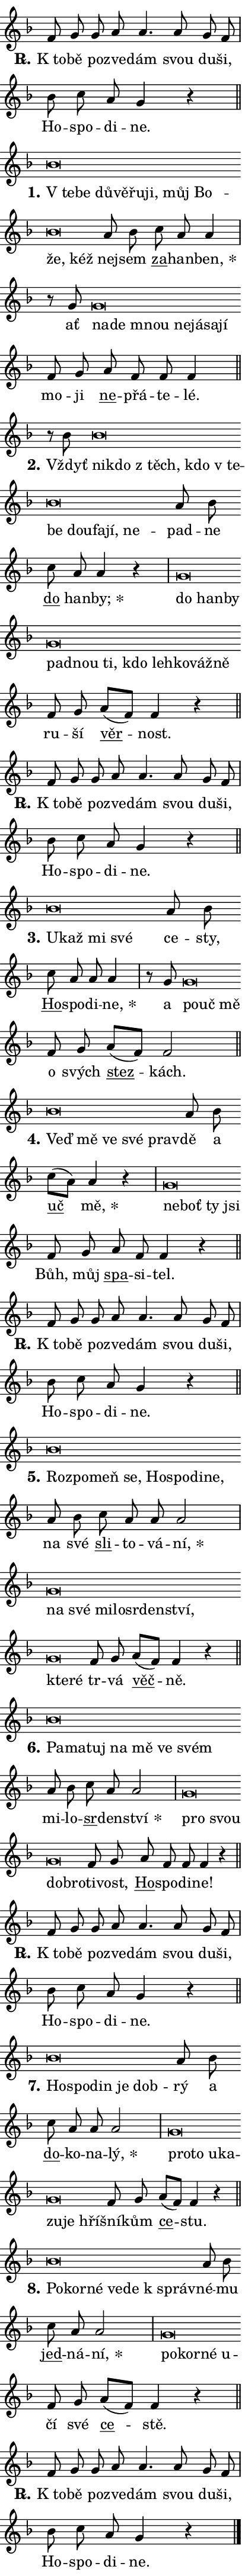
\version "2.24.0"
\header { tagline = "" }
\paper {
  indent = 0\cm
  top-margin = 0\cm
  right-margin = 0.13\cm % to fit lyric hyphens
  bottom-margin = 0\cm
  left-margin = 0\cm
  paper-width = 7\cm
  page-breaking = #ly:one-page-breaking
  system-system-spacing.basic-distance = #11
  score-system-spacing.basic-distance = #11
  ragged-last = ##f
}


%% Author: Thomas Morley
%% https://lists.gnu.org/archive/html/lilypond-user/2020-05/msg00002.html
#(define (line-position grob)
"Returns position of @var[grob} in current system:
   @code{'start}, if at first time-step
   @code{'end}, if at last time-step
   @code{'middle} otherwise
"
  (let* ((col (ly:item-get-column grob))
         (ln (ly:grob-object col 'left-neighbor))
         (rn (ly:grob-object col 'right-neighbor))
         (col-to-check-left (if (ly:grob? ln) ln col))
         (col-to-check-right (if (ly:grob? rn) rn col))
         (break-dir-left
           (and
             (ly:grob-property col-to-check-left 'non-musical #f)
             (ly:item-break-dir col-to-check-left)))
         (break-dir-right
           (and
             (ly:grob-property col-to-check-right 'non-musical #f)
             (ly:item-break-dir col-to-check-right))))
        (cond ((eqv? 1 break-dir-left) 'start)
              ((eqv? -1 break-dir-right) 'end)
              (else 'middle))))

#(define (tranparent-at-line-position vctor)
  (lambda (grob)
  "Relying on @code{line-position} select the relevant enry from @var{vctor}.
Used to determine transparency,"
    (case (line-position grob)
      ((end) (not (vector-ref vctor 0)))
      ((middle) (not (vector-ref vctor 1)))
      ((start) (not (vector-ref vctor 2))))))

noteHeadBreakVisibility =
#(define-music-function (break-visibility)(vector?)
"Makes @code{NoteHead}s transparent relying on @var{break-visibility}"
#{
  \override NoteHead.transparent =
    #(tranparent-at-line-position break-visibility)
#})

#(define delete-ledgers-for-transparent-note-heads
  (lambda (grob)
    "Reads whether a @code{NoteHead} is transparent.
If so this @code{NoteHead} is removed from @code{'note-heads} from
@var{grob}, which is supposed to be @code{LedgerLineSpanner}.
As a result ledgers are not printed for this @code{NoteHead}"
    (let* ((nhds-array (ly:grob-object grob 'note-heads))
           (nhds-list
             (if (ly:grob-array? nhds-array)
                 (ly:grob-array->list nhds-array)
                 '()))
           ;; Relies on the transparent-property being done before
           ;; Staff.LedgerLineSpanner.after-line-breaking is executed.
           ;; This is fragile ...
           (to-keep
             (remove
               (lambda (nhd)
                 (ly:grob-property nhd 'transparent #f))
               nhds-list)))
      ;; TODO find a better method to iterate over grob-arrays, similiar
      ;; to filter/remove etc for lists
      ;; For now rebuilt from scratch
      (set! (ly:grob-object grob 'note-heads)  '())
      (for-each
        (lambda (nhd)
          (ly:pointer-group-interface::add-grob grob 'note-heads nhd))
        to-keep))))

squashNotes = {
  \override NoteHead.X-extent = #'(-0.2 . 0.2)
  \override NoteHead.Y-extent = #'(-0.75 . 0)
  \override NoteHead.stencil =
    #(lambda (grob)
       (let ((pos (ly:grob-property grob 'staff-position)))
         (begin
           (if (< pos -7) (display "ERROR: Lower brevis then expected\n") (display "OK: Expected brevis position\n"))
           (if (<= pos -6) ly:text-interface::print ly:note-head::print))))
}
unSquashNotes = {
  \revert NoteHead.X-extent
  \revert NoteHead.Y-extent
  \revert NoteHead.stencil
}

hideNotes = \noteHeadBreakVisibility #begin-of-line-visible
unHideNotes = \noteHeadBreakVisibility #all-visible

% work-around for resetting accidentals
% https://lilypond.org/doc/v2.23/Documentation/notation/displaying-rhythms#unmetered-music
cadenzaMeasure = {
  \cadenzaOff
  \partial 1024 s1024
  \cadenzaOn
}

#(define-markup-command (accent layout props text) (markup?)
  "Underline accented syllable"
  (interpret-markup layout props
    #{\markup \override #'(offset . 4.3) \underline { #text }#}))

responsum = \markup \concat {
  "R" \hspace #-1.05 \path #0.1 #'((moveto 0 0.07) (lineto 0.9 0.8)) \hspace #0.05 "."
}

spaceSize = #0.6828661417322834 % exact space size for TeX Gyre Schola

\layout {
  \context {
    \Staff
    \remove "Time_signature_engraver"
    \override LedgerLineSpanner.after-line-breaking = #delete-ledgers-for-transparent-note-heads
  }
  \context {
    \Lyrics {
      \override LyricSpace.minimum-distance = \spaceSize
      \override LyricText.font-name = #"TeX Gyre Schola"
      \override LyricText.font-size = 1
      \override StanzaNumber.font-name = #"TeX Gyre Schola Bold"
      \override StanzaNumber.font-size = 1
    }
  }
  \context {
    \Score 
    \override NoteHead.text =
      #(lambda (grob) 
        (let ((pos (ly:grob-property grob 'staff-position)))
          #{\markup {
            \combine
              \halign #-0.55 \raise #(if (= pos -6) 0 0.5) \override #'(thickness . 2) \draw-line #'(3.2 . 0)
              \musicglyph "noteheads.sM1"
          }#}))
  }
}

% magnetic-lyrics.ily
%
%   written by
%     Jean Abou Samra <jean@abou-samra.fr>
%     Werner Lemberg <wl@gnu.org>
%
%   adapted by
%     Jiri Hon <jiri.hon@gmail.com>
%
% Version 2022-Apr-15

% https://www.mail-archive.com/lilypond-user@gnu.org/msg149350.html

#(define (Left_hyphen_pointer_engraver context)
   "Collect syllable-hyphen-syllable occurrences in lyrics and store
them in properties.  This engraver only looks to the left.  For
example, if the lyrics input is @code{foo -- bar}, it does the
following.

@itemize @bullet
@item
Set the @code{text} property of the @code{LyricHyphen} grob between
@q{foo} and @q{bar} to @code{foo}.

@item
Set the @code{left-hyphen} property of the @code{LyricText} grob with
text @q{foo} to the @code{LyricHyphen} grob between @q{foo} and
@q{bar}.
@end itemize

Use this auxiliary engraver in combination with the
@code{lyric-@/text::@/apply-@/magnetic-@/offset!} hook."
   (let ((hyphen #f)
         (text #f))
     (make-engraver
      (acknowledgers
       ((lyric-syllable-interface engraver grob source-engraver)
        (set! text grob)))
      (end-acknowledgers
       ((lyric-hyphen-interface engraver grob source-engraver)
        ;(when (not (grob::has-interface grob 'lyric-space-interface))
          (set! hyphen grob)));)
      ((stop-translation-timestep engraver)
       (when (and text hyphen)
         (ly:grob-set-object! text 'left-hyphen hyphen))
       (set! text #f)
       (set! hyphen #f)))))

#(define (lyric-text::apply-magnetic-offset! grob)
   "If the space between two syllables is less than the value in
property @code{LyricText@/.details@/.squash-threshold}, move the right
syllable to the left so that it gets concatenated with the left
syllable.

Use this function as a hook for
@code{LyricText@/.after-@/line-@/breaking} if the
@code{Left_@/hyphen_@/pointer_@/engraver} is active."
   (let ((hyphen (ly:grob-object grob 'left-hyphen #f)))
     (when hyphen
       (let ((left-text (ly:spanner-bound hyphen LEFT)))
         (when (grob::has-interface left-text 'lyric-syllable-interface)
           (let* ((common (ly:grob-common-refpoint grob left-text X))
                  (this-x-ext (ly:grob-extent grob common X))
                  (left-x-ext
                   (begin
                     ;; Trigger magnetism for left-text.
                     (ly:grob-property left-text 'after-line-breaking)
                     (ly:grob-extent left-text common X)))
                  ;; `delta` is the gap width between two syllables.
                  (delta (- (interval-start this-x-ext)
                            (interval-end left-x-ext)))
                  (details (ly:grob-property grob 'details))
                  (threshold (assoc-get 'squash-threshold details 0.2)))
             (when (< delta threshold)
               (let* (;; We have to manipulate the input text so that
                      ;; ligatures crossing syllable boundaries are not
                      ;; disabled.  For languages based on the Latin
                      ;; script this is essentially a beautification.
                      ;; However, for non-Western scripts it can be a
                      ;; necessity.
                      (lt (ly:grob-property left-text 'text))
                      (rt (ly:grob-property grob 'text))
                      (is-space (grob::has-interface hyphen 'lyric-space-interface))
                      (space (if is-space " " ""))
                      (extra-delta (if is-space spaceSize 0))
                      ;; Append new syllable.
                      (ltrt-space (if (and (string? lt) (string? rt))
                                (string-append lt space rt)
                                (make-concat-markup (list lt space rt))))
                      ;; Right-align `ltrt` to the right side.
                      (ltrt-space-markup (grob-interpret-markup
                               grob
                               (make-translate-markup
                                (cons (interval-length this-x-ext) 0)
                                (make-right-align-markup ltrt-space)))))
                 (begin
                   ;; Don't print `left-text`.
                   (ly:grob-set-property! left-text 'stencil #f)
                   ;; Set text and stencil (which holds all collected
                   ;; syllables so far) and shift it to the left.
                   (ly:grob-set-property! grob 'text ltrt-space)
                   (ly:grob-set-property! grob 'stencil ltrt-space-markup)
                   (ly:grob-translate-axis! grob (- (- delta extra-delta)) X))))))))))


#(define (lyric-hyphen::displace-bounds-first grob)
   ;; Make very sure this callback isn't triggered too early.
   (let ((left (ly:spanner-bound grob LEFT))
         (right (ly:spanner-bound grob RIGHT)))
     (ly:grob-property left 'after-line-breaking)
     (ly:grob-property right 'after-line-breaking)
     (ly:lyric-hyphen::print grob)))

squashThreshold = #0.4

\layout {
  \context {
    \Lyrics
    \consists #Left_hyphen_pointer_engraver
    \override LyricText.after-line-breaking =
      #lyric-text::apply-magnetic-offset!
    \override LyricHyphen.stencil = #lyric-hyphen::displace-bounds-first
    \override LyricText.details.squash-threshold = \squashThreshold
    \override LyricHyphen.minimum-distance = 0
    \override LyricHyphen.minimum-length = \squashThreshold
  }
}

squashText = \override LyricText.details.squash-threshold = 9999
unSquashText = \override LyricText.details.squash-threshold = \squashThreshold

leftText = \override LyricText.self-alignment-X = #LEFT
unLeftText = \revert LyricText.self-alignment-X

starOffset = #(lambda (grob) 
                (let ((x_offset (ly:self-alignment-interface::aligned-on-x-parent grob)))
                  (if (= x_offset 0) 0 (+ x_offset 1.2))))

star = #(define-music-function (syllable)(string?)
"Append star separator at the end of a syllable"
#{
  \once \override LyricText.X-offset = #starOffset
  \lyricmode { \markup {
    #syllable
    \override #'((font-name . "TeX Gyre Schola Bold")) \hspace #0.2 \lower #0.65 \larger "*"
  } }
#})

starAccent = #(define-music-function (syllable)(string?)
"Append star separator at the end of a syllable and make accent"
#{
  \once \override LyricText.X-offset = #starOffset
  \lyricmode { \markup {
    \accent #syllable
    \override #'((font-name . "TeX Gyre Schola Bold")) \hspace #0.2 \lower #0.65 \larger "*"
  } }
#})

breath = #(define-music-function (syllable)(string?)
"Append breathing indicator at the end of a syllable"
#{
  \lyricmode { \markup { #syllable "+" } }
#})

optionalBreath = #(define-music-function (syllable)(string?)
"Append optional breathing indicator at the end of a syllable"
#{
  \lyricmode { \markup { #syllable "(+)" } }
#})


\score {
    <<
        \new Voice = "melody" { \cadenzaOn \key f \major \relative { f'8 g g a a4. a8 g f \cadenzaMeasure \bar "|" bes c a g4 r \cadenzaMeasure \bar "||" \break } }
        \new Lyrics \lyricsto "melody" { \lyricmode { \set stanza = \responsum
"K to" -- bě po -- zve -- dám svou du -- ši, Ho -- spo -- di -- ne. } }
    >>
    \layout {}
}

\score {
    <<
        \new Voice = "melody" { \cadenzaOn \key f \major \relative { \squashNotes bes'\breve*1/16 \hideNotes \breve*1/16 \bar "" \breve*1/16 \bar "" \breve*1/16 \bar "" \breve*1/16 \bar "" \breve*1/16 \bar "" \breve*1/16 \bar "" \breve*1/16 \bar "" \breve*1/16 \breve*1/16 \bar "" \unHideNotes \unSquashNotes a8 bes \bar "" c a a4 \cadenzaMeasure \bar "|" r8 g8 \squashNotes g\breve*1/16 \hideNotes \breve*1/16 \bar "" \breve*1/16 \bar "" \breve*1/16 \bar "" \breve*1/16 \bar "" \breve*1/16 \breve*1/16 \bar "" \unHideNotes \unSquashNotes f8 g \bar "" a f f f4 \cadenzaMeasure \bar "||" \break } }
        \new Lyrics \lyricsto "melody" { \lyricmode { \set stanza = "1."
\leftText "V te" -- \squashText be dů -- vě -- řu -- ji, můj Bo -- že, kéž \unLeftText \unSquashText nej -- sem \markup \accent za -- han -- \star ben, ať \leftText na -- \squashText de mnou ne -- já -- sa -- jí \unLeftText \unSquashText mo -- ji \markup \accent ne -- přá -- te -- lé. } }
    >>
    \layout {}
}

\score {
    <<
        \new Voice = "melody" { \cadenzaOn \key f \major \relative { r8 bes'8 \squashNotes bes\breve*1/16 \hideNotes \breve*1/16 \bar "" \breve*1/16 \bar "" \breve*1/16 \bar "" \breve*1/16 \bar "" \breve*1/16 \bar "" \breve*1/16 \bar "" \breve*1/16 \bar "" \breve*1/16 \breve*1/16 \bar "" \unHideNotes \unSquashNotes a8 bes \bar "" c a a4 r \cadenzaMeasure \bar "|" \squashNotes g\breve*1/16 \hideNotes \breve*1/16 \bar "" \breve*1/16 \bar "" \breve*1/16 \bar "" \breve*1/16 \bar "" \breve*1/16 \bar "" \breve*1/16 \bar "" \breve*1/16 \bar "" \breve*1/16 \bar "" \breve*1/16 \breve*1/16 \bar "" \unHideNotes \unSquashNotes f8 g \bar "" a[( f)] f4 r \cadenzaMeasure \bar "||" \break } }
        \new Lyrics \lyricsto "melody" { \lyricmode { \set stanza = "2."
Vždyť \leftText ni -- \squashText kdo "z těch," kdo "v te" -- be dou -- fa -- jí, ne -- \unLeftText \unSquashText pad -- ne \markup \accent do han -- \star by; \leftText do \squashText han -- by pad -- nou ti, kdo leh -- ko -- váž -- ně \unLeftText \unSquashText ru -- ší \markup \accent věr -- nost. } }
    >>
    \layout {}
}

\score {
    <<
        \new Voice = "melody" { \cadenzaOn \key f \major \relative { f'8 g g a a4. a8 g f \cadenzaMeasure \bar "|" bes c a g4 r \cadenzaMeasure \bar "||" \break } }
        \new Lyrics \lyricsto "melody" { \lyricmode { \set stanza = \responsum
"K to" -- bě po -- zve -- dám svou du -- ši, Ho -- spo -- di -- ne. } }
    >>
    \layout {}
}

\score {
    <<
        \new Voice = "melody" { \cadenzaOn \key f \major \relative { \squashNotes bes'\breve*1/16 \hideNotes \breve*1/16 \bar "" \breve*1/16 \breve*1/16 \bar "" \unHideNotes \unSquashNotes a8 bes \bar "" c a a a4 \cadenzaMeasure \bar "|" r8 g8 \squashNotes g\breve*1/16 \hideNotes \breve*1/16 \breve*1/16 \bar "" \unHideNotes \unSquashNotes f8 g \bar "" a[( f)] f2 \cadenzaMeasure \bar "||" \break } }
        \new Lyrics \lyricsto "melody" { \lyricmode { \set stanza = "3."
\leftText U -- \squashText kaž mi své \unLeftText \unSquashText ce -- sty, \markup \accent Ho -- spo -- di -- \star ne, a \leftText po -- \squashText uč mě \unLeftText \unSquashText o svých \markup \accent stez -- kách. } }
    >>
    \layout {}
}

\score {
    <<
        \new Voice = "melody" { \cadenzaOn \key f \major \relative { \squashNotes bes'\breve*1/16 \hideNotes \breve*1/16 \bar "" \breve*1/16 \bar "" \breve*1/16 \breve*1/16 \bar "" \unHideNotes \unSquashNotes a8 bes \bar "" c[( a)] a4 r \cadenzaMeasure \bar "|" \squashNotes g\breve*1/16 \hideNotes \breve*1/16 \bar "" \breve*1/16 \breve*1/16 \bar "" \unHideNotes \unSquashNotes f8 g \bar "" a f f4 r \cadenzaMeasure \bar "||" \break } }
        \new Lyrics \lyricsto "melody" { \lyricmode { \set stanza = "4."
\leftText Veď \squashText mě ve své prav -- \unLeftText \unSquashText dě a \markup \accent uč \star mě, \leftText ne -- \squashText boť ty jsi \unLeftText \unSquashText Bůh, můj \markup \accent spa -- si -- tel. } }
    >>
    \layout {}
}

\score {
    <<
        \new Voice = "melody" { \cadenzaOn \key f \major \relative { f'8 g g a a4. a8 g f \cadenzaMeasure \bar "|" bes c a g4 r \cadenzaMeasure \bar "||" \break } }
        \new Lyrics \lyricsto "melody" { \lyricmode { \set stanza = \responsum
"K to" -- bě po -- zve -- dám svou du -- ši, Ho -- spo -- di -- ne. } }
    >>
    \layout {}
}

\score {
    <<
        \new Voice = "melody" { \cadenzaOn \key f \major \relative { \squashNotes bes'\breve*1/16 \hideNotes \breve*1/16 \bar "" \breve*1/16 \bar "" \breve*1/16 \bar "" \breve*1/16 \bar "" \breve*1/16 \bar "" \breve*1/16 \breve*1/16 \bar "" \unHideNotes \unSquashNotes a8 bes \bar "" c a a a2 \cadenzaMeasure \bar "|" \squashNotes g\breve*1/16 \hideNotes \breve*1/16 \bar "" \breve*1/16 \bar "" \breve*1/16 \bar "" \breve*1/16 \bar "" \breve*1/16 \bar "" \breve*1/16 \bar "" \breve*1/16 \breve*1/16 \bar "" \unHideNotes \unSquashNotes f8 g \bar "" a[( f)] f4 r \cadenzaMeasure \bar "||" \break } }
        \new Lyrics \lyricsto "melody" { \lyricmode { \set stanza = "5."
\leftText Roz -- \squashText po -- meň se, Ho -- spo -- di -- ne, \unLeftText \unSquashText na své \markup \accent sli -- to -- vá -- \star ní, \leftText na \squashText své mi -- lo -- sr -- den -- ství, kte -- ré \unLeftText \unSquashText tr -- vá \markup \accent věč -- ně. } }
    >>
    \layout {}
}

\score {
    <<
        \new Voice = "melody" { \cadenzaOn \key f \major \relative { \squashNotes bes'\breve*1/16 \hideNotes \breve*1/16 \bar "" \breve*1/16 \bar "" \breve*1/16 \bar "" \breve*1/16 \bar "" \breve*1/16 \breve*1/16 \bar "" \unHideNotes \unSquashNotes a8 bes \bar "" c a a2 \cadenzaMeasure \bar "|" \squashNotes g\breve*1/16 \hideNotes \breve*1/16 \bar "" \breve*1/16 \breve*1/16 \bar "" \unHideNotes \unSquashNotes f8 g \bar "" a f f f4 r \cadenzaMeasure \bar "||" \break } }
        \new Lyrics \lyricsto "melody" { \lyricmode { \set stanza = "6."
\leftText Pa -- \squashText ma -- tuj na mě ve svém \unLeftText \unSquashText mi -- lo -- \markup \accent sr -- den -- \star ství \leftText pro \squashText svou dob -- ro -- \unLeftText \unSquashText ti -- vost, \markup \accent Ho -- spo -- di -- ne! } }
    >>
    \layout {}
}

\score {
    <<
        \new Voice = "melody" { \cadenzaOn \key f \major \relative { f'8 g g a a4. a8 g f \cadenzaMeasure \bar "|" bes c a g4 r \cadenzaMeasure \bar "||" \break } }
        \new Lyrics \lyricsto "melody" { \lyricmode { \set stanza = \responsum
"K to" -- bě po -- zve -- dám svou du -- ši, Ho -- spo -- di -- ne. } }
    >>
    \layout {}
}

\score {
    <<
        \new Voice = "melody" { \cadenzaOn \key f \major \relative { \squashNotes bes'\breve*1/16 \hideNotes \breve*1/16 \bar "" \breve*1/16 \bar "" \breve*1/16 \breve*1/16 \bar "" \unHideNotes \unSquashNotes a8 bes \bar "" c a a a2 \cadenzaMeasure \bar "|" \squashNotes g\breve*1/16 \hideNotes \breve*1/16 \bar "" \breve*1/16 \bar "" \breve*1/16 \bar "" \breve*1/16 \bar "" \breve*1/16 \breve*1/16 \bar "" \unHideNotes \unSquashNotes f8 g \bar "" a[( f)] f4 r \cadenzaMeasure \bar "||" \break } }
        \new Lyrics \lyricsto "melody" { \lyricmode { \set stanza = "7."
\leftText Ho -- \squashText spo -- din je dob -- \unLeftText \unSquashText rý a \markup \accent do -- ko -- na -- \star lý, \leftText pro -- \squashText to u -- ka -- zu -- je hří -- \unLeftText \unSquashText šní -- kům \markup \accent ce -- stu. } }
    >>
    \layout {}
}

\score {
    <<
        \new Voice = "melody" { \cadenzaOn \key f \major \relative { \squashNotes bes'\breve*1/16 \hideNotes \breve*1/16 \bar "" \breve*1/16 \bar "" \breve*1/16 \bar "" \breve*1/16 \breve*1/16 \bar "" \unHideNotes \unSquashNotes a8 bes \bar "" c a a2 \cadenzaMeasure \bar "|" \squashNotes g\breve*1/16 \hideNotes \breve*1/16 \bar "" \breve*1/16 \breve*1/16 \bar "" \unHideNotes \unSquashNotes f8 g \bar "" a[( f)] f4 r \cadenzaMeasure \bar "||" \break } }
        \new Lyrics \lyricsto "melody" { \lyricmode { \set stanza = "8."
\leftText Po -- \squashText kor -- né ve -- de "k správ" -- \unLeftText \unSquashText né -- mu \markup \accent jed -- ná -- \star ní, \leftText po -- \squashText kor -- né u -- \unLeftText \unSquashText čí své \markup \accent ce -- stě. } }
    >>
    \layout {}
}

\score {
    <<
        \new Voice = "melody" { \cadenzaOn \key f \major \relative { f'8 g g a a4. a8 g f \cadenzaMeasure \bar "|" bes c a g4 r \cadenzaMeasure \bar "||" \break } \bar "|." }
        \new Lyrics \lyricsto "melody" { \lyricmode { \set stanza = \responsum
"K to" -- bě po -- zve -- dám svou du -- ši, Ho -- spo -- di -- ne. } }
    >>
    \layout {}
}
